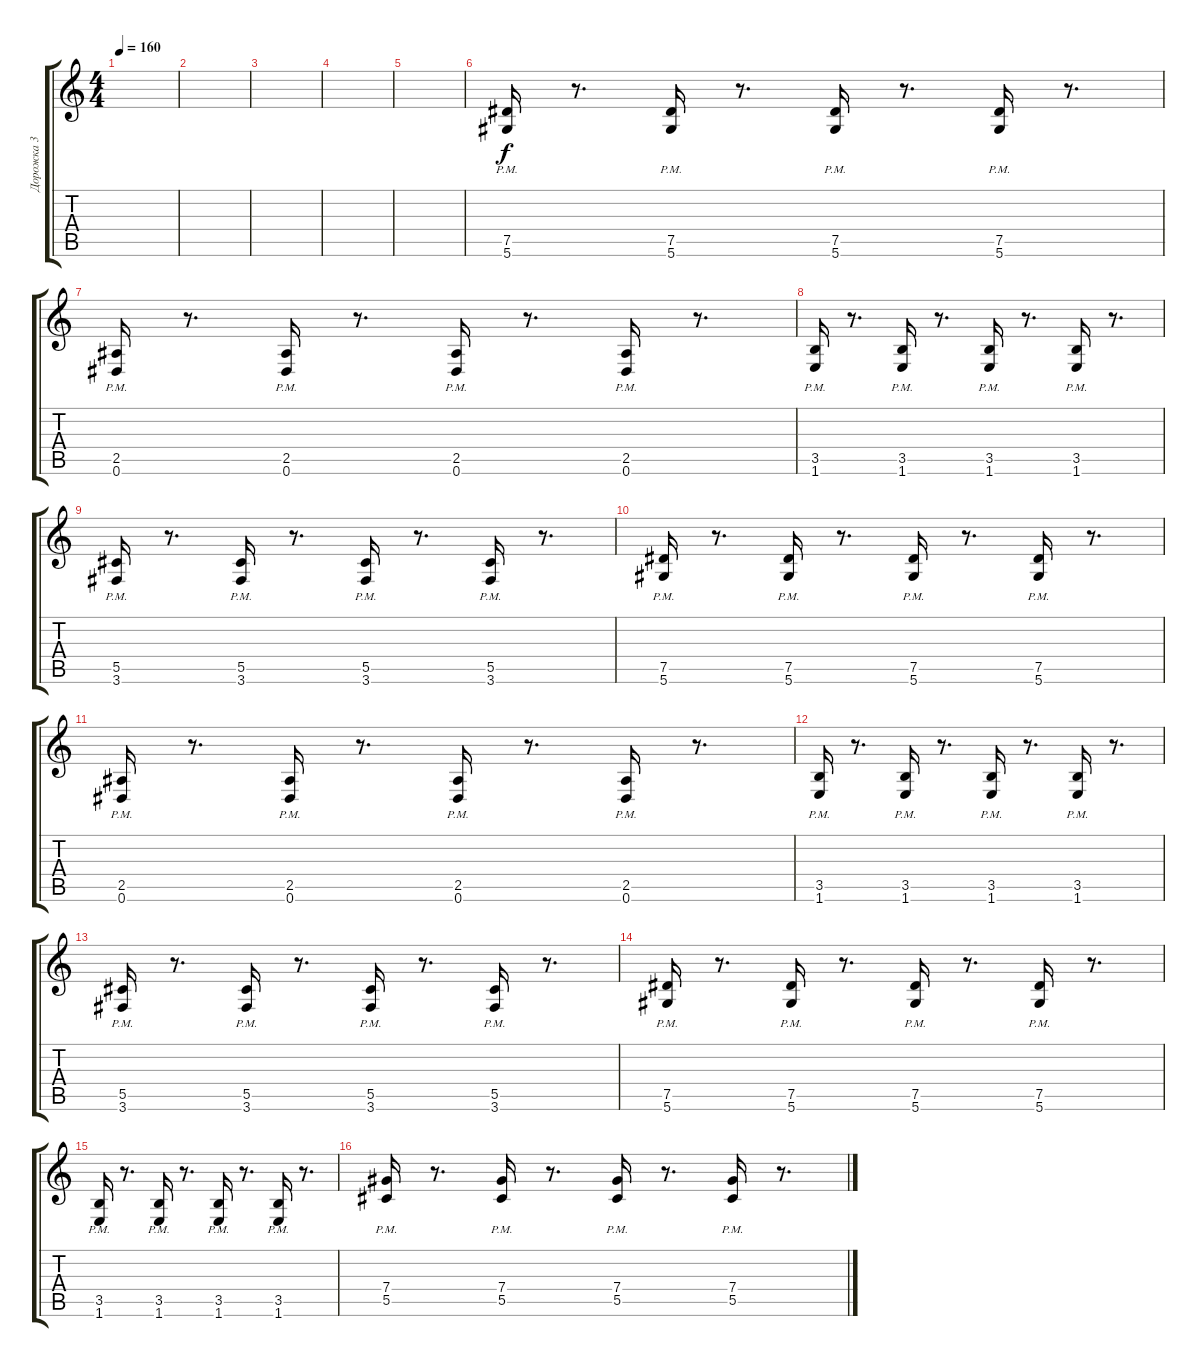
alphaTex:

\track ("Дорожка 3" "Дорожка 3") {instrument electricguitarclean}
\staff {score tabs}
\tuning (Eb4 Bb3 Gb3 Db3 Ab2 Eb2) {hide}
\ts (4 4)
\tempo 160
\clef g2
\ks c
|
|
|
|
|
(7.5{pm} 5.6{pm}).16 r.8{d} (7.5{pm} 5.6{pm}).16 r.8{d} (7.5{pm} 5.6{pm}).16 r.8{d} (7.5{pm} 5.6{pm}).16 r.8{d} |
(2.5{pm} 0.6{pm}).16 r.8{d} (2.5{pm} 0.6{pm}).16 r.8{d} (2.5{pm} 0.6{pm}).16 r.8{d} (2.5{pm} 0.6{pm}).16 r.8{d} |
(3.5{pm} 1.6{pm}).16 r.8{d} (3.5{pm} 1.6{pm}).16 r.8{d} (3.5{pm} 1.6{pm}).16 r.8{d} (3.5{pm} 1.6{pm}).16 r.8{d} |
(5.5{pm} 3.6{pm}).16 r.8{d} (5.5{pm} 3.6{pm}).16 r.8{d} (5.5{pm} 3.6{pm}).16 r.8{d} (5.5{pm} 3.6{pm}).16 r.8{d} |
(7.5{pm} 5.6{pm}).16 r.8{d} (7.5{pm} 5.6{pm}).16 r.8{d} (7.5{pm} 5.6{pm}).16 r.8{d} (7.5{pm} 5.6{pm}).16 r.8{d} |
(2.5{pm} 0.6{pm}).16 r.8{d} (2.5{pm} 0.6{pm}).16 r.8{d} (2.5{pm} 0.6{pm}).16 r.8{d} (2.5{pm} 0.6{pm}).16 r.8{d} |
(3.5{pm} 1.6{pm}).16 r.8{d} (3.5{pm} 1.6{pm}).16 r.8{d} (3.5{pm} 1.6{pm}).16 r.8{d} (3.5{pm} 1.6{pm}).16 r.8{d} |
(5.5{pm} 3.6{pm}).16 r.8{d} (5.5{pm} 3.6{pm}).16 r.8{d} (5.5{pm} 3.6{pm}).16 r.8{d} (5.5{pm} 3.6{pm}).16 r.8{d} |
(7.5{pm} 5.6{pm}).16 r.8{d} (7.5{pm} 5.6{pm}).16 r.8{d} (7.5{pm} 5.6{pm}).16 r.8{d} (7.5{pm} 5.6{pm}).16 r.8{d} |
(3.5{pm} 1.6{pm}).16 r.8{d} (3.5{pm} 1.6{pm}).16 r.8{d} (3.5{pm} 1.6{pm}).16 r.8{d} (3.5{pm} 1.6{pm}).16 r.8{d} |
(7.4 5.5{pm}).16 r.8{d} (7.4 5.5{pm}).16 r.8{d} (7.4 5.5{pm}).16 r.8{d} (7.4 5.5{pm}).16 r.8{d}
